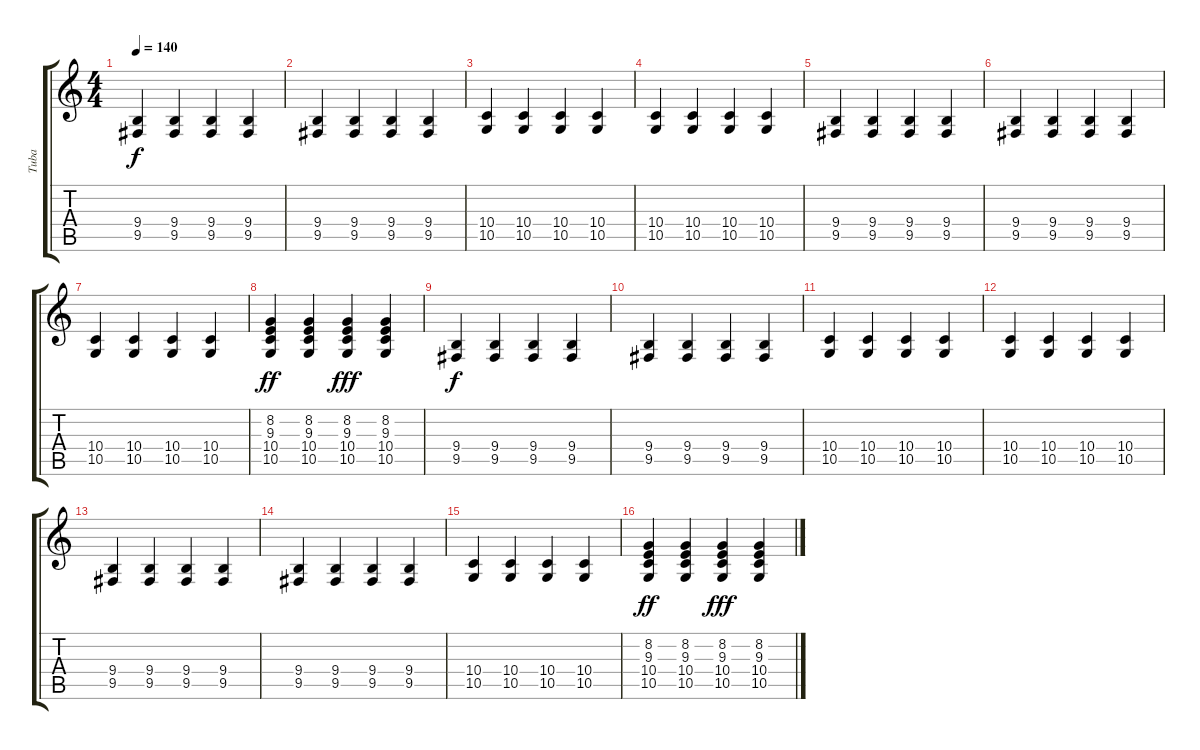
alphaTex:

\track ("Tuba" "Tuba") {instrument tuba}
\staff {score tabs}
\tuning (E4 B3 G3 D3 A2 E2) {hide}
\ts (4 4)
\tempo 140
\clef g2
\ks c
(9.4 9.5).4{dy f} (9.4 9.5).4 (9.4 9.5).4 (9.4 9.5).4 |
(9.4 9.5).4 (9.4 9.5).4 (9.4 9.5).4 (9.4 9.5).4 |
(10.4 10.5).4 (10.4 10.5).4 (10.4 10.5).4 (10.4 10.5).4 |
(10.4 10.5).4 (10.4 10.5).4 (10.4 10.5).4 (10.4 10.5).4 |
(9.4 9.5).4 (9.4 9.5).4 (9.4 9.5).4 (9.4 9.5).4 |
(9.4 9.5).4 (9.4 9.5).4 (9.4 9.5).4 (9.4 9.5).4 |
(10.4 10.5).4 (10.4 10.5).4 (10.4 10.5).4 (10.4 10.5).4 |
(8.2 9.3 10.4 10.5).4{dy ff} (8.2 9.3 10.4 10.5).4 (8.2 9.3 10.4 10.5).4{dy fff} (8.2 9.3 10.4 10.5).4 |
(9.4 9.5).4{dy f} (9.4 9.5).4 (9.4 9.5).4 (9.4 9.5).4 |
(9.4 9.5).4 (9.4 9.5).4 (9.4 9.5).4 (9.4 9.5).4 |
(10.4 10.5).4 (10.4 10.5).4 (10.4 10.5).4 (10.4 10.5).4 |
(10.4 10.5).4 (10.4 10.5).4 (10.4 10.5).4 (10.4 10.5).4 |
(9.4 9.5).4 (9.4 9.5).4 (9.4 9.5).4 (9.4 9.5).4 |
(9.4 9.5).4 (9.4 9.5).4 (9.4 9.5).4 (9.4 9.5).4 |
(10.4 10.5).4 (10.4 10.5).4 (10.4 10.5).4 (10.4 10.5).4 |
(8.2 9.3 10.4 10.5).4{dy ff} (8.2 9.3 10.4 10.5).4 (8.2 9.3 10.4 10.5).4{dy fff} (8.2 9.3 10.4 10.5).4
